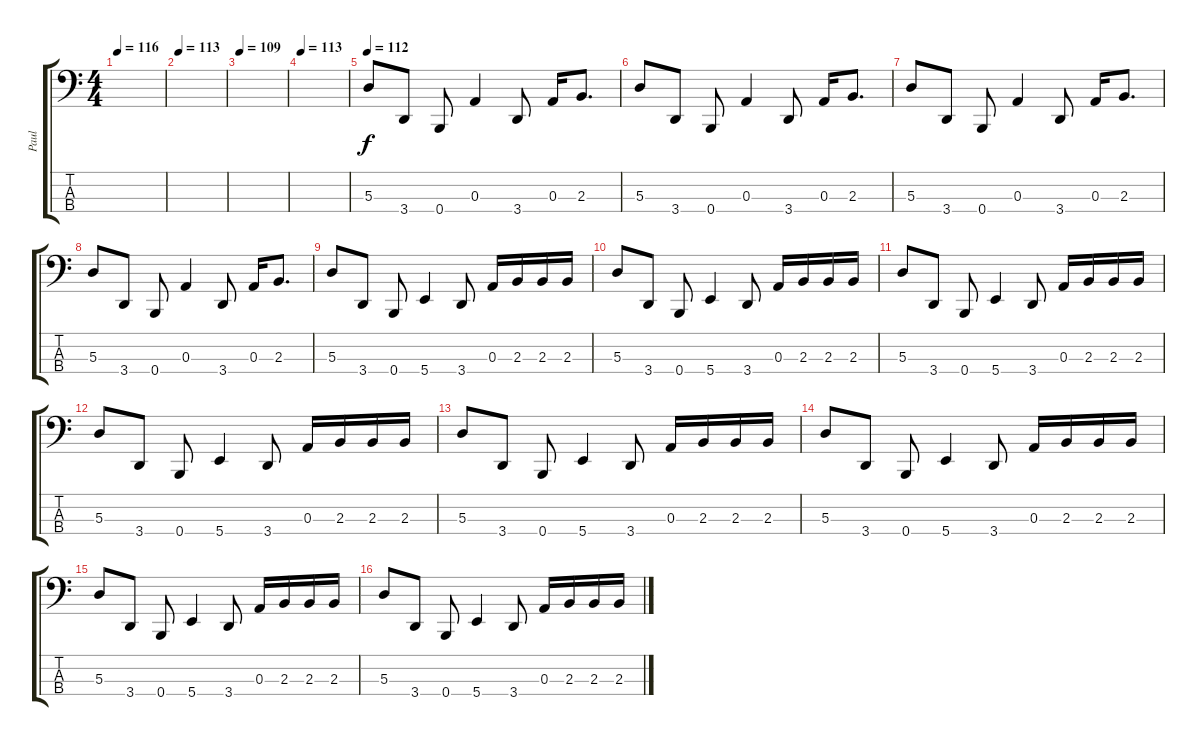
\track ("Paul" "Paul") {instrument electricbassfinger}
\staff {score tabs}
\tuning (G2 D2 A1 B0) {hide}
\ts (4 4)
\tempo 116
\clef f4
\ks c
|
\tempo 113
|
\tempo 109
|
\tempo 113
|
\tempo 112
5.3.8 3.4.8 0.4.8 0.3.4 3.4.8 0.3.16 2.3.8{d} |
5.3.8 3.4.8 0.4.8 0.3.4 3.4.8 0.3.16 2.3.8{d} |
5.3.8 3.4.8 0.4.8 0.3.4 3.4.8 0.3.16 2.3.8{d} |
5.3.8 3.4.8 0.4.8 0.3.4 3.4.8 0.3.16 2.3.8{d} |
5.3.8 3.4.8 0.4.8 5.4.4 3.4.8 0.3.16 2.3.16 2.3.16 2.3.16 |
5.3.8 3.4.8 0.4.8 5.4.4 3.4.8 0.3.16 2.3.16 2.3.16 2.3.16 |
5.3.8 3.4.8 0.4.8 5.4.4 3.4.8 0.3.16 2.3.16 2.3.16 2.3.16 |
5.3.8 3.4.8 0.4.8 5.4.4 3.4.8 0.3.16 2.3.16 2.3.16 2.3.16 |
5.3.8 3.4.8 0.4.8 5.4.4 3.4.8 0.3.16 2.3.16 2.3.16 2.3.16 |
5.3.8 3.4.8 0.4.8 5.4.4 3.4.8 0.3.16 2.3.16 2.3.16 2.3.16 |
5.3.8 3.4.8 0.4.8 5.4.4 3.4.8 0.3.16 2.3.16 2.3.16 2.3.16 |
5.3.8 3.4.8 0.4.8 5.4.4 3.4.8 0.3.16 2.3.16 2.3.16 2.3.16
